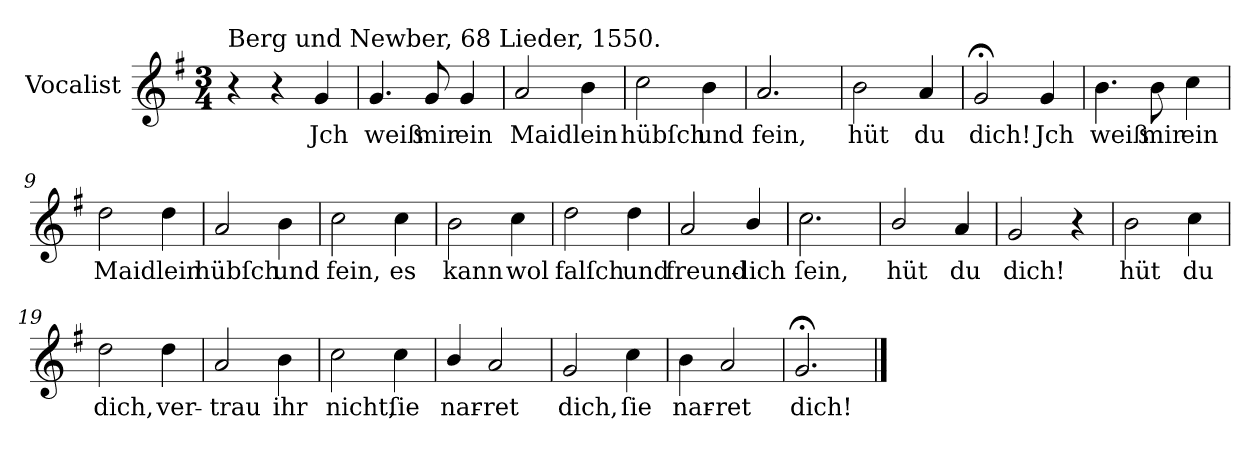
**kern	**text
*part1	*part1
*staff1	*staff1
*I"Vocalist	*
*k[f#]	*
*G:	*
*M3/4	*
=1	=1
!LO:TX:a:t=Berg und Newber, 68 Lieder, 1550.	!
4r	.
4r	.
4g	Jch
=2	=2
4.g	weiß
8g	mir
4g	ein
=3	=3
2a	Maidlein
4b	.
=4	=4
2cc	hübſch
4b	und
=5	=5
2.a	fein,
=6	=6
2b	hüt
4a	du
=7	=7
2g;<	dich!
4g	Jch
=8	=8
4.b	weiß
8b	mir
4cc	ein
=9	=9
2dd	Maidlein
4dd	.
=10	=10
2a	hübſch
4b	und
=11	=11
2cc	fein,
4cc	es
=12	=12
2b	kann
4cc	wol
=13	=13
2dd	falſch
4dd	und
=14	=14
2a	freund-
4b/	-lich
=15	=15
2.cc	ſein,
=16	=16
2b/	hüt
4a	du
=17	=17
2g	dich!
4r	.
=18	=18
2b	hüt
4cc	du
=19	=19
2dd	dich,
4dd	ver-
=20	=20
2a	-trau
4b	ihr
=21	=21
2cc	nicht,
4cc	ſie
=22	=22
4b/	nar-
2a	-ret
=23	=23
2g	dich,
4cc	ſie
=24	=24
4b	nar-
2a	-ret
=25	=25
2.g;<	dich!
==	==
*-	*-
